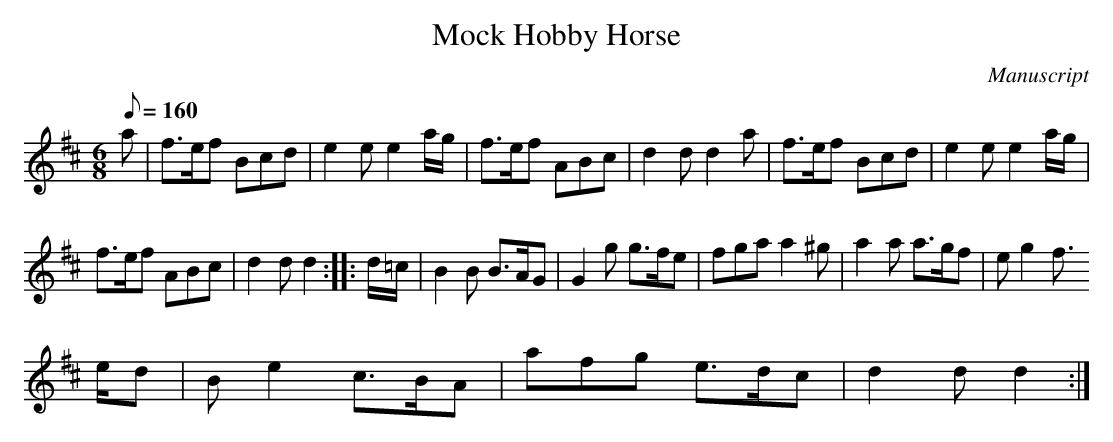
X:1
T: Mock Hobby Horse
M:6/8
L:1/8
Q:160
O:Manuscript
K:D
a|f>ef Bcd| e2 e e2 a/2g/2|f>ef ABc| d2 d d2 a|f>ef Bcd| e2 e e2 a/2g/2|
\
f>ef ABc|d2 d d2 ::d/2=c/2|B2 B B>AG|G2 g g>fe|fga a2^g|a2 a a>gf|e g2 f
>ed|\
B e2 c>BA| afg e>dc| d2 d d2:|
